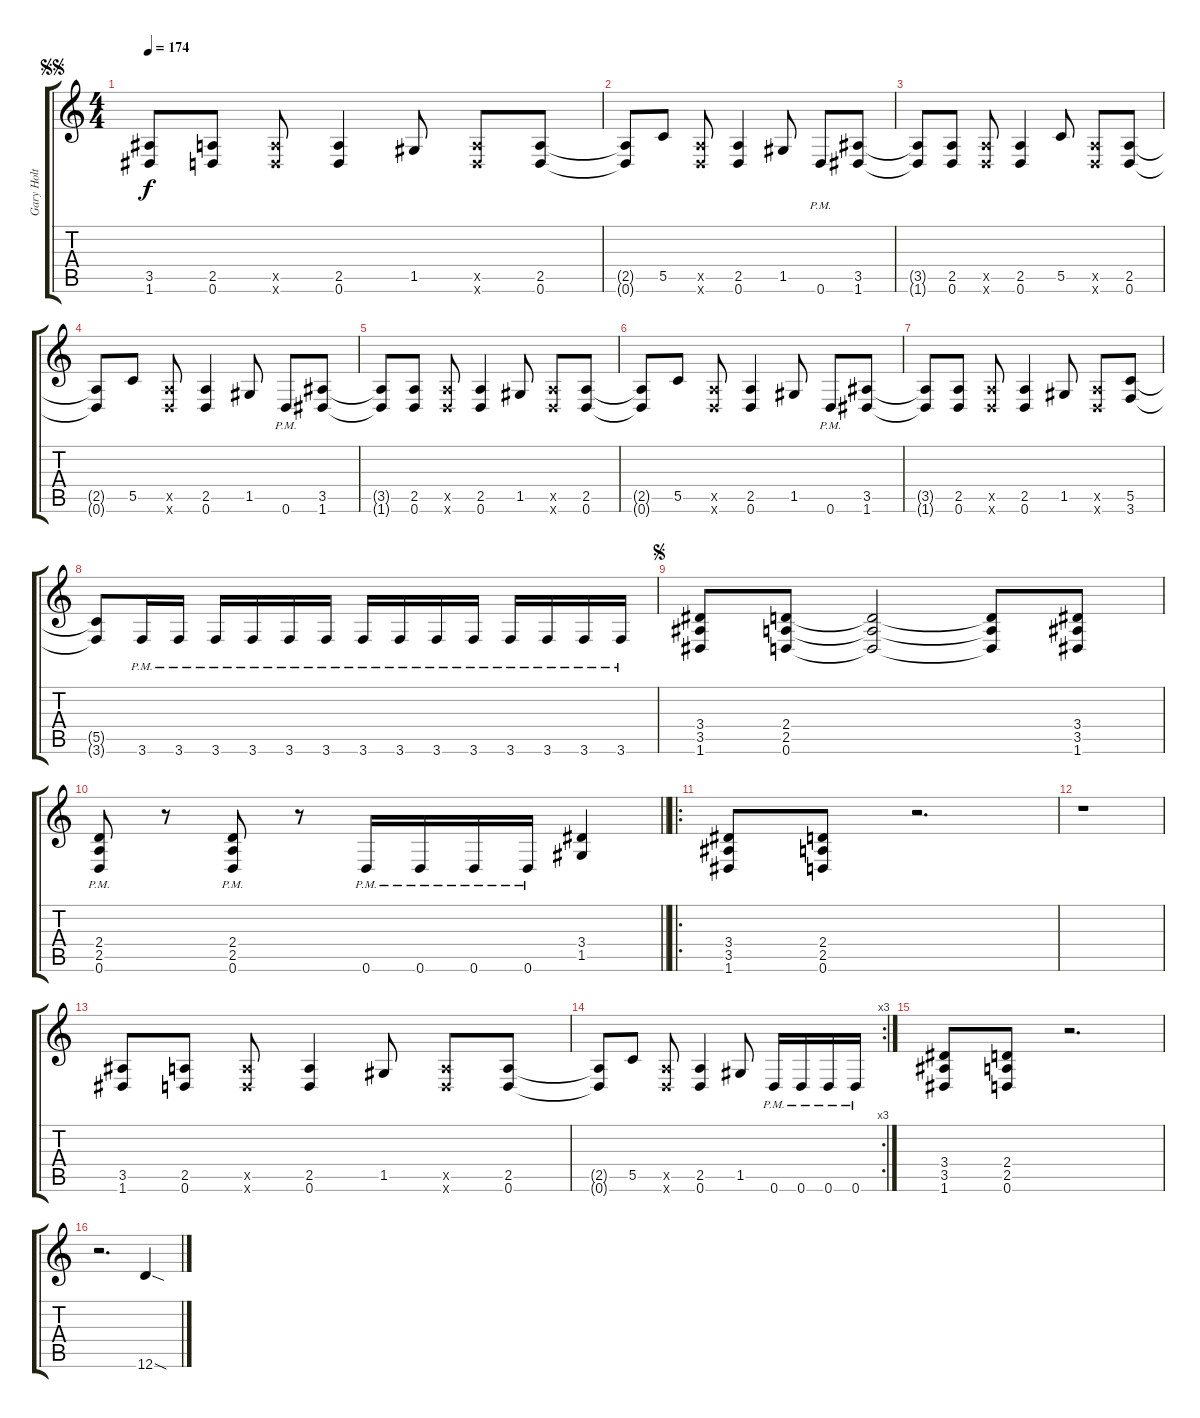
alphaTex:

\track ("Gary Holt" "Gary Holt") {instrument distortionguitar}
\staff {score tabs}
\tuning (D4 A3 F3 C3 G2 D2) {hide}
\ts (4 4)
\jump segnosegno
\tempo 174
\clef g2
\ks c
(3.5 1.6).8{dy f} (2.5 0.6).8 (2.5{x} 0.6{x}).8 (2.5 0.6).4 1.5.8 (2.5{x} 0.6{x}).8 (2.5 0.6).8 |
(2.5{t} 0.6{t}).8 5.5.8 (2.5{x} 0.6{x}).8 (2.5 0.6).4 1.5.8 0.6{pm}.8 (3.5 1.6).8 |
(3.5{t} 1.6{t}).8 (2.5 0.6).8 (2.5{x} 0.6{x}).8 (2.5 0.6).4 5.5.8 (2.5{x} 0.6{x}).8 (2.5 0.6).8 |
(2.5{t} 0.6{t}).8 5.5.8 (2.5{x} 0.6{x}).8 (2.5 0.6).4 1.5.8 0.6{pm}.8 (3.5 1.6).8 |
(3.5{t} 1.6{t}).8 (2.5 0.6).8 (2.5{x} 0.6{x}).8 (2.5 0.6).4 1.5.8 (2.5{x} 0.6{x}).8 (2.5 0.6).8 |
(2.5{t} 0.6{t}).8 5.5.8 (2.5{x} 0.6{x}).8 (2.5 0.6).4 1.5.8 0.6{pm}.8 (3.5 1.6).8 |
(3.5{t} 1.6{t}).8 (2.5 0.6).8 (2.5{x} 0.6{x}).8 (2.5 0.6).4 1.5.8 (2.5{x} 0.6{x}).8 (5.5 3.6).8 |
(5.5{t} 3.6{t}).8 3.6{pm}.16 3.6{pm}.16 3.6{pm}.16 3.6{pm}.16 3.6{pm}.16 3.6{pm}.16 3.6{pm}.16 3.6{pm}.16 3.6{pm}.16 3.6{pm}.16 3.6{pm}.16 3.6{pm}.16 3.6{pm}.16 3.6{pm}.16 |
\jump segno
(3.4 3.5 1.6).8 (2.4 2.5 0.6).8 (2.4{t} 2.5{t} 0.6{t}).2 (2.4{t} 2.5{t} 0.6{t}).8 (3.4 3.5 1.6).8 |
\barLineRight lightlight
(2.4{pm} 2.5{pm} 0.6{pm}).8 r.8 (2.4{pm} 2.5{pm} 0.6{pm}).8 r.8 0.6{pm}.16 0.6{pm}.16 0.6{pm}.16 0.6{pm}.16 (3.4 1.5).4 |
\ro
(3.4 3.5 1.6).8 (2.4 2.5 0.6).8 r.2{d} |
r.1 |
(3.5 1.6).8 (2.5 0.6).8 (2.5{x} 0.6{x}).8 (2.5 0.6).4 1.5.8 (2.5{x} 0.6{x}).8 (2.5 0.6).8 |
\rc 3
(2.5{t} 0.6{t}).8 5.5.8 (2.5{x} 0.6{x}).8 (2.5 0.6).4 1.5.8 0.6{pm}.16 0.6{pm}.16 0.6{pm}.16 0.6{pm}.16 |
(3.4 3.5 1.6).8 (2.4 2.5 0.6).8 r.2{d} |
r.2{d} 12.6{sod}.4
